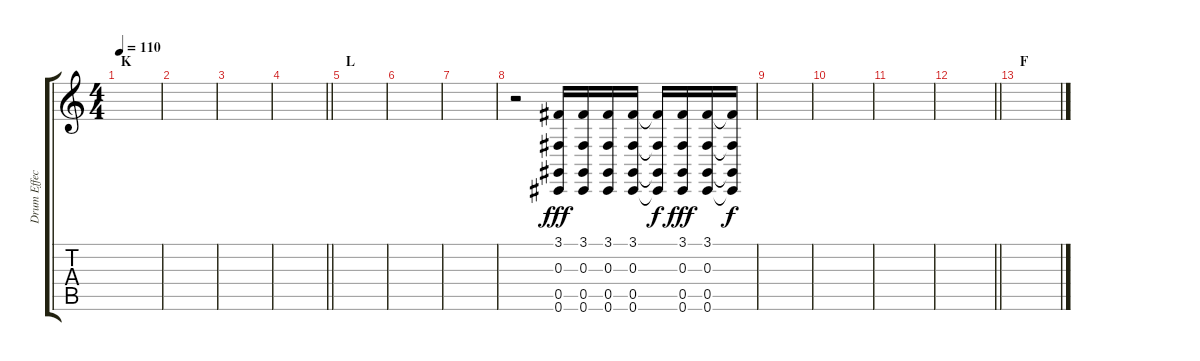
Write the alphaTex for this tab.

\track ("Drum Effect" "Drum Effec") {instrument gunshot}
\staff {score tabs}
\tuning (Eb4 Bb3 Gb3 Db3 Ab2 Db2) {hide}
\ts (4 4)
\section ("" "K")
\tempo 110
\clef g2
\ks c
|
|
|
\barLineRight lightlight
|
\section ("" "L ")
|
|
|
r.2 (3.1 0.3 0.5 0.6).16{dy fff} (3.1 0.3 0.5 0.6).16 (3.1 0.3 0.5 0.6).16 (3.1 0.3 0.5 0.6).16 (3.1{t} 0.3{t} 0.5{t} 0.6{t}).16{dy f} (3.1 0.3 0.5 0.6).16{dy fff} (3.1 0.3 0.5 0.6).16 (3.1{t} 0.3{t} 0.5{t} 0.6{t}).16{dy f} |
|
|
|
\barLineRight lightlight
|
\section ("" "F")
